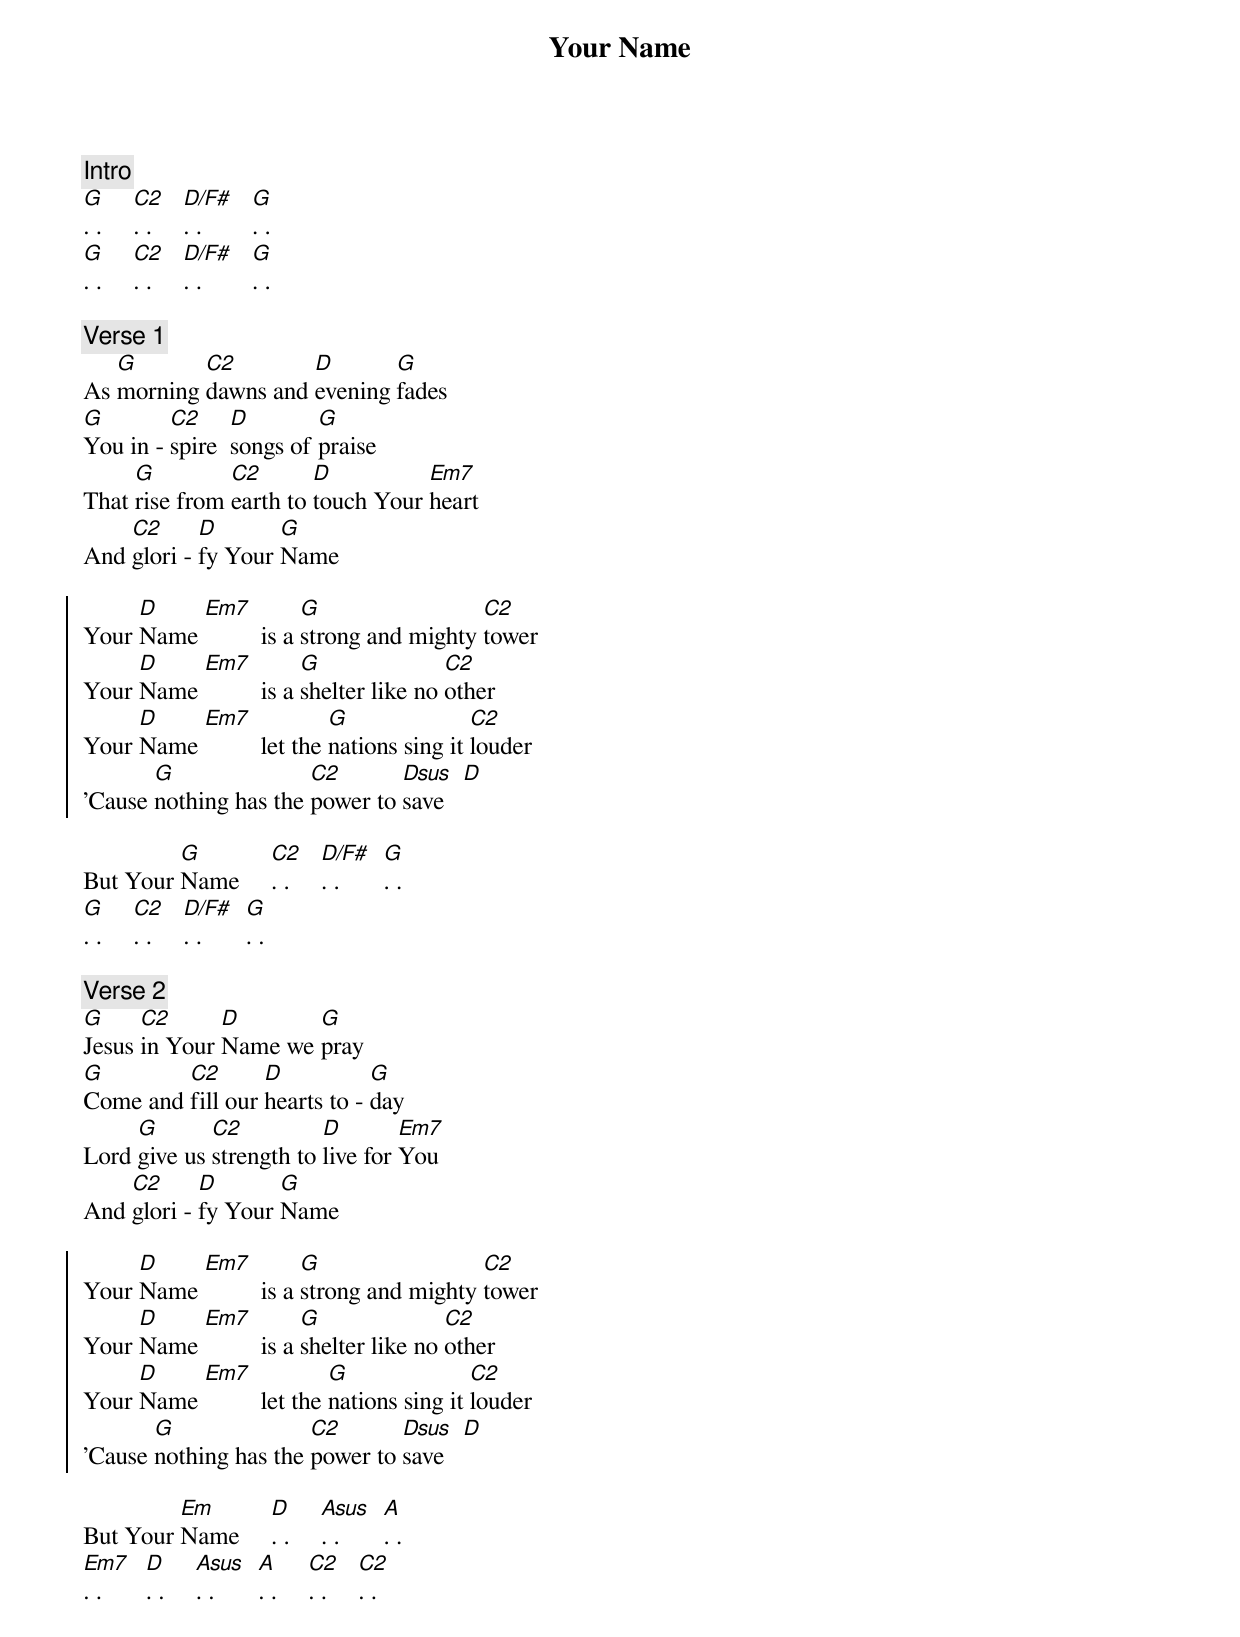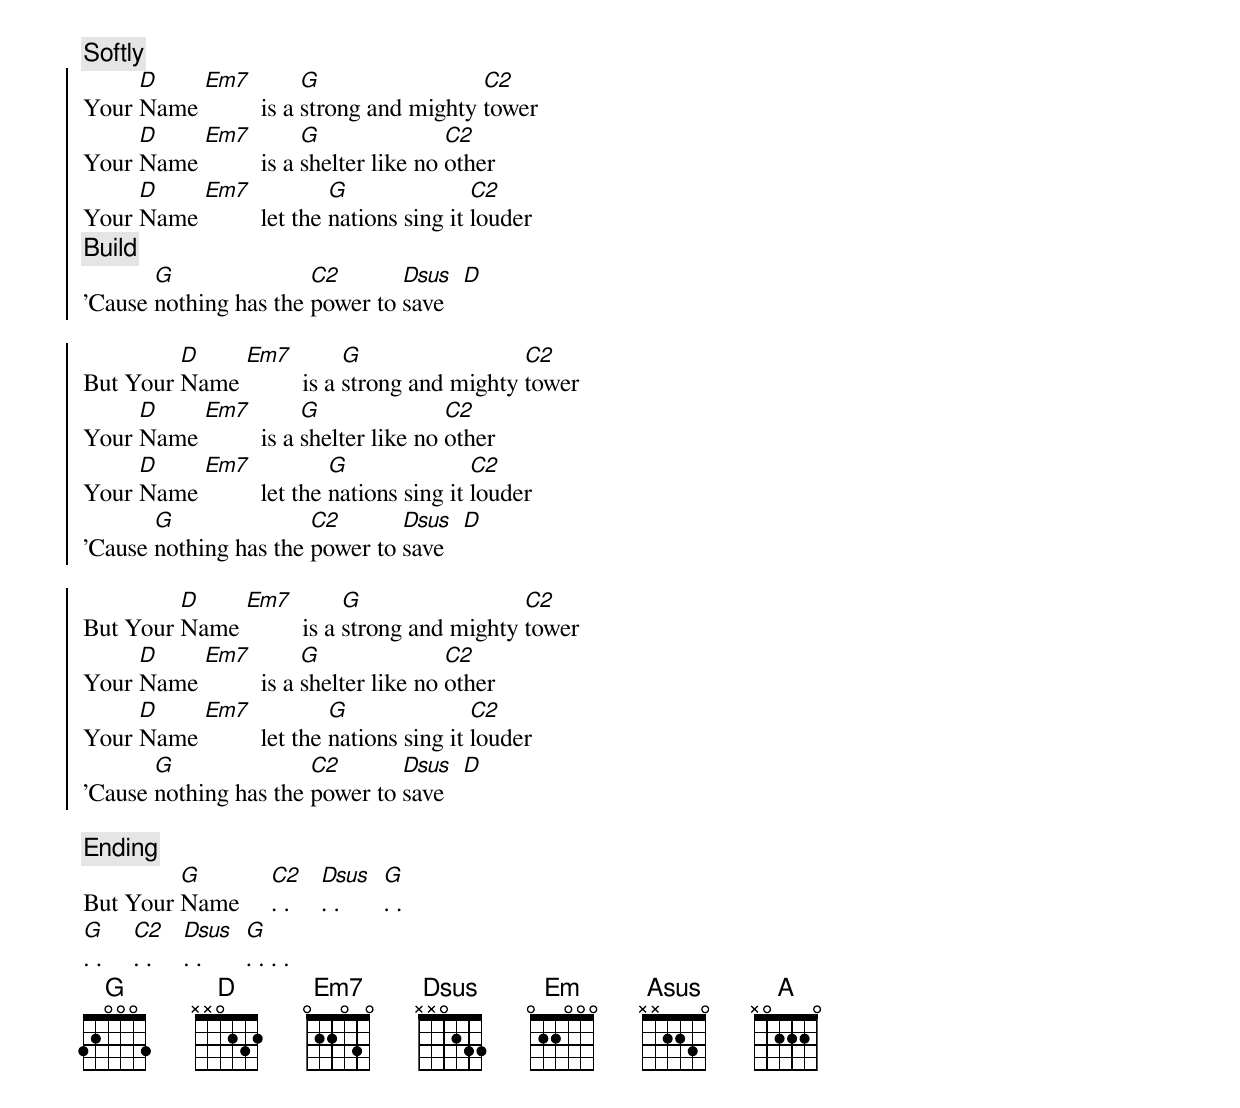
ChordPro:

{title: Your Name}
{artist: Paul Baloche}
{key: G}
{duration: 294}
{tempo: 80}
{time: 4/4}
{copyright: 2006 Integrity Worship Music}

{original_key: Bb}
{c: Intro}
[G]. .     [C2]. .     [D/F#]. .        [G]. .
[G]. .     [C2]. .     [D/F#]. .        [G]. .

{c: Verse 1}
As [G]morning [C2]dawns and [D]evening [G]fades
[G]You in - [C2]spire  [D]songs of [G]praise
That [G]rise from [C2]earth to [D]touch Your [Em7]heart
And [C2]glori - [D]fy Your [G]Name

{soc}
Your [D]Name [Em7]         is a [G]strong and mighty [C2]tower
Your [D]Name [Em7]         is a [G]shelter like no [C2]other
Your [D]Name [Em7]         let the [G]nations sing it [C2]louder
'Cause [G]nothing has the [C2]power to [Dsus]save   [D]
{eoc}

But Your [G]Name     [C2]. .     [D/F#]. .       [G]. .
[G]. .     [C2]. .     [D/F#]. .       [G]. .

{c: Verse 2}
[G]Jesus [C2]in Your [D]Name we [G]pray
[G]Come and [C2]fill our [D]hearts to - [G]day
Lord [G]give us [C2]strength to [D]live for [Em7]You
And [C2]glori - [D]fy Your [G]Name

{soc}
Your [D]Name [Em7]         is a [G]strong and mighty [C2]tower
Your [D]Name [Em7]         is a [G]shelter like no [C2]other
Your [D]Name [Em7]         let the [G]nations sing it [C2]louder
'Cause [G]nothing has the [C2]power to [Dsus]save   [D]
{eoc}

But Your [Em]Name     [D]. .     [Asus]. .       [A]. .
[Em7]. .       [D]. .     [Asus]. .       [A]. .     [C2]. .     [C2]. .

{c: Softly}
{soc}
Your [D]Name [Em7]         is a [G]strong and mighty [C2]tower
Your [D]Name [Em7]         is a [G]shelter like no [C2]other
Your [D]Name [Em7]         let the [G]nations sing it [C2]louder
{c: Build}
'Cause [G]nothing has the [C2]power to [Dsus]save   [D]

But Your [D]Name [Em7]         is a [G]strong and mighty [C2]tower
Your [D]Name [Em7]         is a [G]shelter like no [C2]other
Your [D]Name [Em7]         let the [G]nations sing it [C2]louder
'Cause [G]nothing has the [C2]power to [Dsus]save   [D]

But Your [D]Name [Em7]         is a [G]strong and mighty [C2]tower
Your [D]Name [Em7]         is a [G]shelter like no [C2]other
Your [D]Name [Em7]         let the [G]nations sing it [C2]louder
'Cause [G]nothing has the [C2]power to [Dsus]save   [D]
{eoc}

{c: Ending}
But Your [G]Name     [C2]. .     [Dsus]. .       [G]. .
[G]. .     [C2]. .     [Dsus]. .       [G]. . . .
